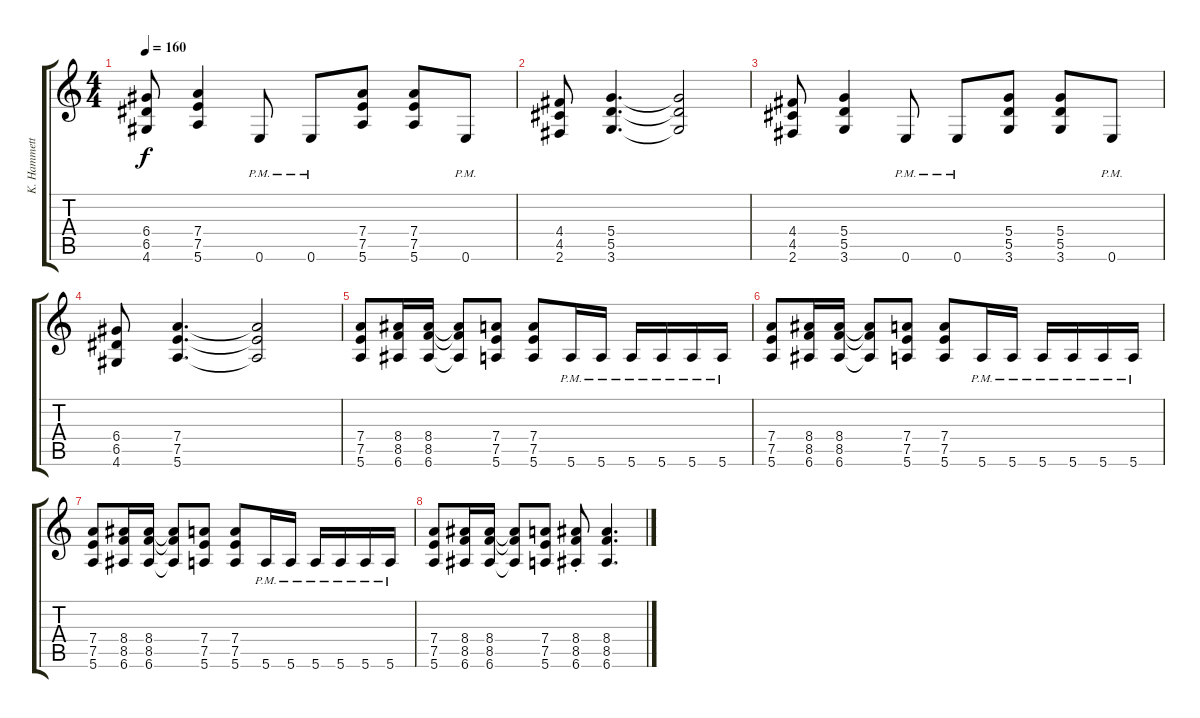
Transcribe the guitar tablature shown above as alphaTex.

\track ("K. Hammett - Rhythm guitar" "K. Hammett") {instrument distortionguitar}
\staff {score tabs}
\tuning (E4 B3 G3 D3 A2 E2) {hide}
\ts (4 4)
\tempo 160
\clef g2
\ks c
(6.4 6.5 4.6).8{dy f} (7.4 7.5 5.6).4 0.6{pm}.8 0.6{pm}.8 (7.4 7.5 5.6).8 (7.4 7.5 5.6).8 0.6{pm}.8 |
(4.4 4.5 2.6).8 (5.4 5.5 3.6).4{d} (5.4{t} 5.5{t} 3.6{t}).2 |
(4.4 4.5 2.6).8 (5.4 5.5 3.6).4 0.6{pm}.8 0.6{pm}.8 (5.4 5.5 3.6).8 (5.4 5.5 3.6).8 0.6{pm}.8 |
(6.4 6.5 4.6).8 (7.4 7.5 5.6).4{d} (7.4{t} 7.5{t} 5.6{t}).2 |
(7.4 7.5 5.6).8 (8.4 8.5 6.6).16 (8.4 8.5 6.6).16 (8.4{t} 8.5{t} 6.6{t}).8 (7.4 7.5 5.6).8 (7.4 7.5 5.6).8 5.6{pm}.16 5.6{pm}.16 5.6{pm}.16 5.6{pm}.16 5.6{pm}.16 5.6{pm}.16 |
(7.4 7.5 5.6).8 (8.4 8.5 6.6).16 (8.4 8.5 6.6).16 (8.4{t} 8.5{t} 6.6{t}).8 (7.4 7.5 5.6).8 (7.4 7.5 5.6).8 5.6{pm}.16 5.6{pm}.16 5.6{pm}.16 5.6{pm}.16 5.6{pm}.16 5.6{pm}.16 |
(7.4 7.5 5.6).8 (8.4 8.5 6.6).16 (8.4 8.5 6.6).16 (8.4{t} 8.5{t} 6.6{t}).8 (7.4 7.5 5.6).8 (7.4 7.5 5.6).8 5.6{pm}.16 5.6{pm}.16 5.6{pm}.16 5.6{pm}.16 5.6{pm}.16 5.6{pm}.16 |
(7.4 7.5 5.6).8 (8.4 8.5 6.6).16 (8.4 8.5 6.6).16 (8.4{t} 8.5{t} 6.6{t}).8 (7.4 7.5 5.6).8 (8.4{st} 8.5{st} 6.6{st}).8 (8.4 8.5 6.6).4{d}
